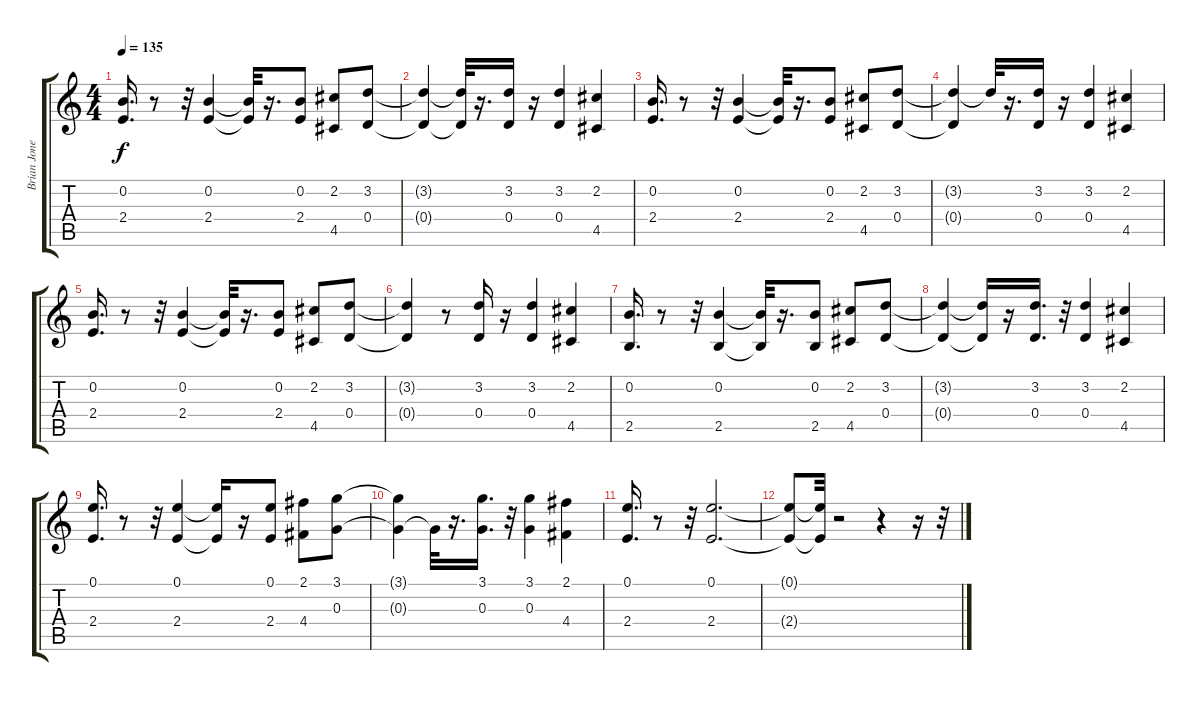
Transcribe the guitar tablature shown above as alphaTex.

\track ("Brian Jones - Rhythm" "Brian Jone") {instrument electricguitarclean}
\staff {score tabs}
\tuning (E4 B3 G3 D3 A2 E2) {hide}
\ts (4 4)
\tempo 135
\clef g2
\ks c
(0.2 2.4).16{d dy f} r.8 r.32 (0.2 2.4).4 (0.2{t} 2.4{t}).32 r.16{d} (0.2 2.4).8 (2.2 4.5).8 (3.2 0.4).8 |
(3.2{t} 0.4{t}).4 (3.2{t} 0.4{t}).32 r.16{d} (3.2 0.4).16 r.16 (3.2 0.4).4 (2.2 4.5).4 |
(0.2 2.4).16{d} r.8 r.32 (0.2 2.4).4 (0.2{t} 2.4{t}).32 r.16{d} (0.2 2.4).8 (2.2 4.5).8 (3.2 0.4).8 |
(3.2{t} 0.4{t}).4 3.2{t}.32 r.16{d} (3.2 0.4).16 r.16 (3.2 0.4).4 (2.2 4.5).4 |
(0.2 2.4).16{d} r.8 r.32 (0.2 2.4).4 (0.2{t} 2.4{t}).32 r.16{d} (0.2 2.4).8 (2.2 4.5).8 (3.2 0.4).8 |
(3.2{t} 0.4{t}).4 r.8 (3.2 0.4).16 r.16 (3.2 0.4).4 (2.2 4.5).4 |
(0.2 2.5).16{d} r.8 r.32 (0.2 2.5).4 (0.2{t} 2.5{t}).32 r.16{d} (0.2 2.5).8 (2.2 4.5).8 (3.2 0.4).8 |
(3.2{t} 0.4{t}).4 (3.2{t} 0.4{t}).16 r.16 (3.2 0.4).16{d} r.32 (3.2 0.4).4 (2.2 4.5).4 |
(0.1 2.4).16{d} r.8 r.32 (0.1 2.4).4 (0.1{t} 2.4{t}).16 r.16 (0.1 2.4).8 (2.1 4.4).8 (3.1 0.3).8 |
(3.1{t} 0.3{t}).4 0.3{t}.32 r.16{d} (3.1 0.3).16{d} r.32 (3.1 0.3).4 (2.1 4.4).4 |
(0.1 2.4).16{d} r.8 r.32 (0.1 2.4).2{d} |
(0.1{t} 2.4{t}).8 (0.1{t} 2.4{t}).32 r.2 r.4 r.16 r.32
